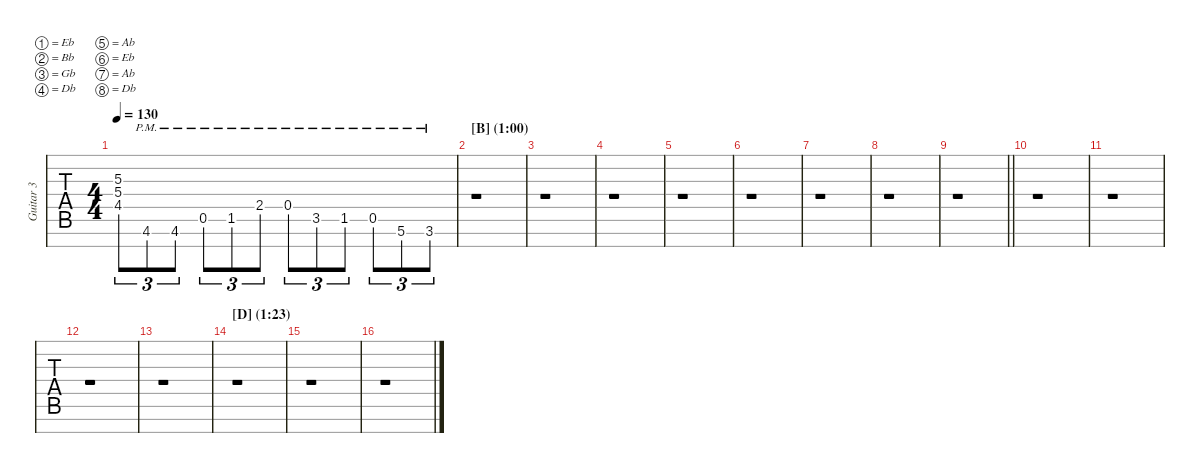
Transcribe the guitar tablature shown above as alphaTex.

\defaultSystemsLayout 4
\hideDynamics
\bracketExtendMode nobrackets
\multiTrackTrackNamePolicy allsystems
\firstSystemTrackNameMode fullname
\otherSystemsTrackNameMode fullname
\otherSystemsTrackNameOrientation horizontal
\track ("Guitar 3" "Guitar 3") {instrument overdrivenguitar}
\staff {tabs}
\tuning (Eb4 Bb3 Gb3 Db3 Ab2 Eb2 Ab1 Db1)
\ts (4 4)
\scale
0.975589
\tempo 130
\accidentals auto
\clef g2
\ottava regular
\simile none
\ks aminor
(5.3 4.5 5.4{acc #}).8{tu (3 2) dy mf} 4.7{pm}.8{tu (3 2)} 4.7{pm}.8{tu (3 2)} 0.6{pm acc #}.8{tu (3 2)} 1.6{pm}.8{tu (3 2)} 2.5{pm acc #}.8{tu (3 2)} 0.5{pm acc #}.8{tu (3 2)} 3.6{pm acc #}.8{tu (3 2)} 1.6{pm}.8{tu (3 2)} 0.6{pm acc #}.8{tu (3 2)} 5.7{pm acc #}.8{tu (3 2)} 3.7{pm}.8{tu (3 2)} |
\section ("B" "(1:00)")
\scale
0.974603 r.1 |
\scale
0.974603 r.1 |
\scale
0.974603 r.1 |
\scale
1.0091 r.1 |
\scale
0.995452 r.1 |
\scale
0.995452 r.1 |
\scale
1.00899 r.1 |
\scale
0.997818
\barLineRight lightlight
r.1 |
\scale
0.993193 r.1 |
\scale
1.01041 r.1 |
\scale
0.994417 r.1 |
\scale
0.99517 r.1 |
\section ("D" "(1:23)")
\scale
1.06468 r.1 |
\scale
0.978438 r.1 |
\scale
0.978438 r.1
